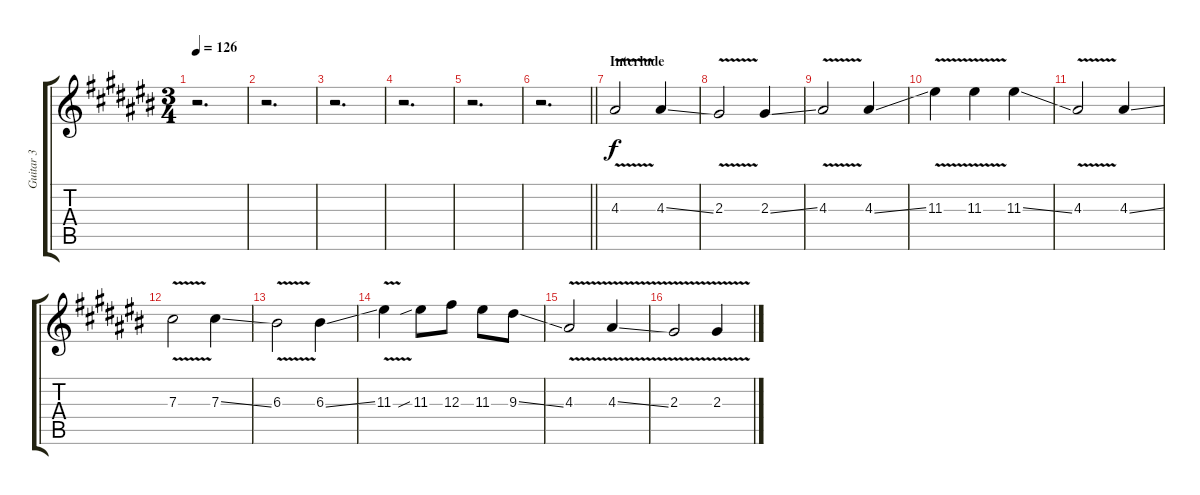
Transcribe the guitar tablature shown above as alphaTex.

\track ("Guitar 3" "Guitar 3") {instrument distortionguitar}
\staff {score tabs}
\tuning (Eb4 Bb3 Gb3 Db3 Ab2 Db2) {hide}
\ts (3 4)
\tempo 126
\clef g2
\ks c#
r.2{d dy f} |
r.2{d} |
r.2{d} |
r.2{d} |
r.2{d} |
\barLineRight lightlight
r.2{d} |
\section ("" "Interlude")
4.3{v}.2 4.3{ss}.4 |
2.3{v}.2 2.3{ss}.4 |
4.3{v}.2 4.3{ss}.4 |
11.3{v}.4 11.3{v}.4 11.3{ss}.4 |
4.3{v}.2 4.3{ss}.4 |
7.3{v}.2 7.3{ss}.4 |
6.3{v}.2 6.3{ss}.4 |
11.3{v}.4 11.3{sib}.8 12.3.8 11.3.8 9.3{ss}.8 |
4.3{v}.2 4.3{v ss}.4 |
2.3{v}.2 2.3{v ss}.4
